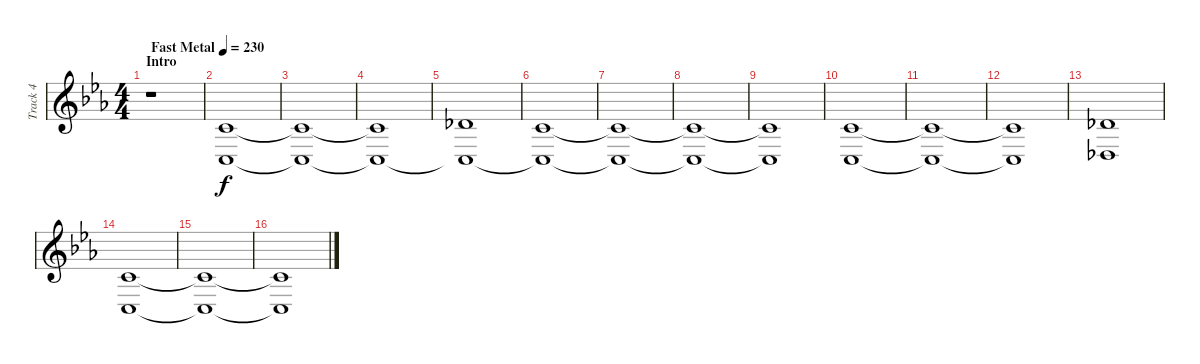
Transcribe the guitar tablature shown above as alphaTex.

\track ("Track 4" "Track 4") {instrument stringensemble1}
\staff {score}
\tuning (D4 A3 F3 C3 G2 D2) {hide}
\ts (4 4)
\section ("" "Intro")
\tempo (230 "Fast Metal")
\clef g2
\ks cminor
r.1{dy f instrument stringensemble1} |
(7.3 5.5).1 |
(7.3{t} 5.5{t}).1 |
(7.3{t} 5.5{t}).1 |
(8.3 5.5{t}).1 |
(7.3 5.5{t}).1 |
(7.3{t} 5.5{t}).1 |
(7.3{t} 5.5{t}).1 |
(7.3{t} 5.5{t}).1 |
(7.3 5.5).1{volume 11 instrument choiraahs} |
(7.3{t} 5.5{t}).1 |
(7.3{t} 5.5{t}).1 |
(8.3 6.5).1 |
(7.3 5.5).1 |
(7.3{t} 5.5{t}).1 |
(7.3{t} 5.5{t}).1
